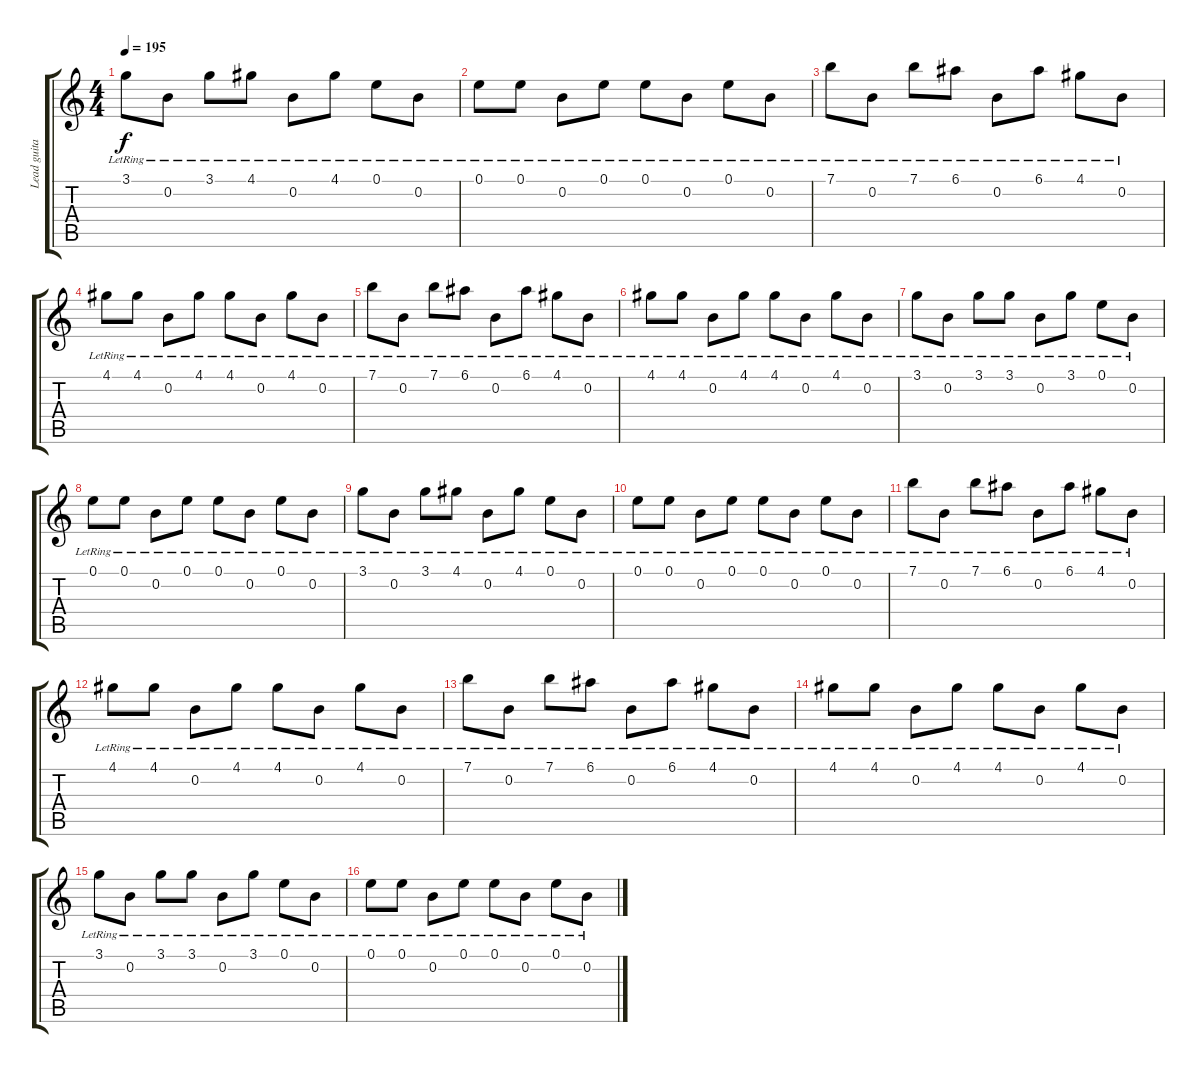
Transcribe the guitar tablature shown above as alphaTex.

\track ("Lead guitar" "Lead guita") {instrument overdrivenguitar}
\staff {score tabs}
\tuning (E4 B3 G3 D3 A2 E2) {hide}
\ts (4 4)
\tempo 195
\clef g2
\ks c
3.1{lr}.8{dy f} 0.2{lr}.8 3.1{lr}.8 4.1{lr}.8 0.2{lr}.8 4.1{lr}.8 0.1{lr}.8 0.2{lr}.8 |
0.1{lr}.8 0.1{lr}.8 0.2{lr}.8 0.1{lr}.8 0.1{lr}.8 0.2{lr}.8 0.1{lr}.8 0.2{lr}.8 |
7.1{lr}.8{volume 16 instrument overdrivenguitar} 0.2{lr}.8 7.1{lr}.8 6.1{lr}.8 0.2{lr}.8 6.1{lr}.8 4.1{lr}.8 0.2{lr}.8 |
4.1{lr}.8 4.1{lr}.8 0.2{lr}.8 4.1{lr}.8 4.1{lr}.8 0.2{lr}.8 4.1{lr}.8 0.2{lr}.8 |
7.1{lr}.8 0.2{lr}.8 7.1{lr}.8 6.1{lr}.8 0.2{lr}.8 6.1{lr}.8 4.1{lr}.8 0.2{lr}.8 |
4.1{lr}.8 4.1{lr}.8 0.2{lr}.8 4.1{lr}.8 4.1{lr}.8 0.2{lr}.8 4.1{lr}.8 0.2{lr}.8 |
3.1{lr}.8 0.2{lr}.8 3.1{lr}.8 3.1{lr}.8 0.2{lr}.8 3.1{lr}.8 0.1{lr}.8 0.2{lr}.8 |
0.1{lr}.8 0.1{lr}.8 0.2{lr}.8 0.1{lr}.8 0.1{lr}.8 0.2{lr}.8 0.1{lr}.8 0.2{lr}.8 |
3.1{lr}.8 0.2{lr}.8 3.1{lr}.8 4.1{lr}.8 0.2{lr}.8 4.1{lr}.8 0.1{lr}.8 0.2{lr}.8 |
0.1{lr}.8 0.1{lr}.8 0.2{lr}.8 0.1{lr}.8 0.1{lr}.8 0.2{lr}.8 0.1{lr}.8 0.2{lr}.8 |
7.1{lr}.8{volume 16 instrument overdrivenguitar} 0.2{lr}.8 7.1{lr}.8 6.1{lr}.8 0.2{lr}.8 6.1{lr}.8 4.1{lr}.8 0.2{lr}.8 |
4.1{lr}.8 4.1{lr}.8 0.2{lr}.8 4.1{lr}.8 4.1{lr}.8 0.2{lr}.8 4.1{lr}.8 0.2{lr}.8 |
7.1{lr}.8 0.2{lr}.8 7.1{lr}.8 6.1{lr}.8 0.2{lr}.8 6.1{lr}.8 4.1{lr}.8 0.2{lr}.8 |
4.1{lr}.8 4.1{lr}.8 0.2{lr}.8 4.1{lr}.8 4.1{lr}.8 0.2{lr}.8 4.1{lr}.8 0.2{lr}.8 |
3.1{lr}.8 0.2{lr}.8 3.1{lr}.8 3.1{lr}.8 0.2{lr}.8 3.1{lr}.8 0.1{lr}.8 0.2{lr}.8 |
0.1{lr}.8 0.1{lr}.8 0.2{lr}.8 0.1{lr}.8 0.1{lr}.8 0.2{lr}.8 0.1{lr}.8 0.2{lr}.8
